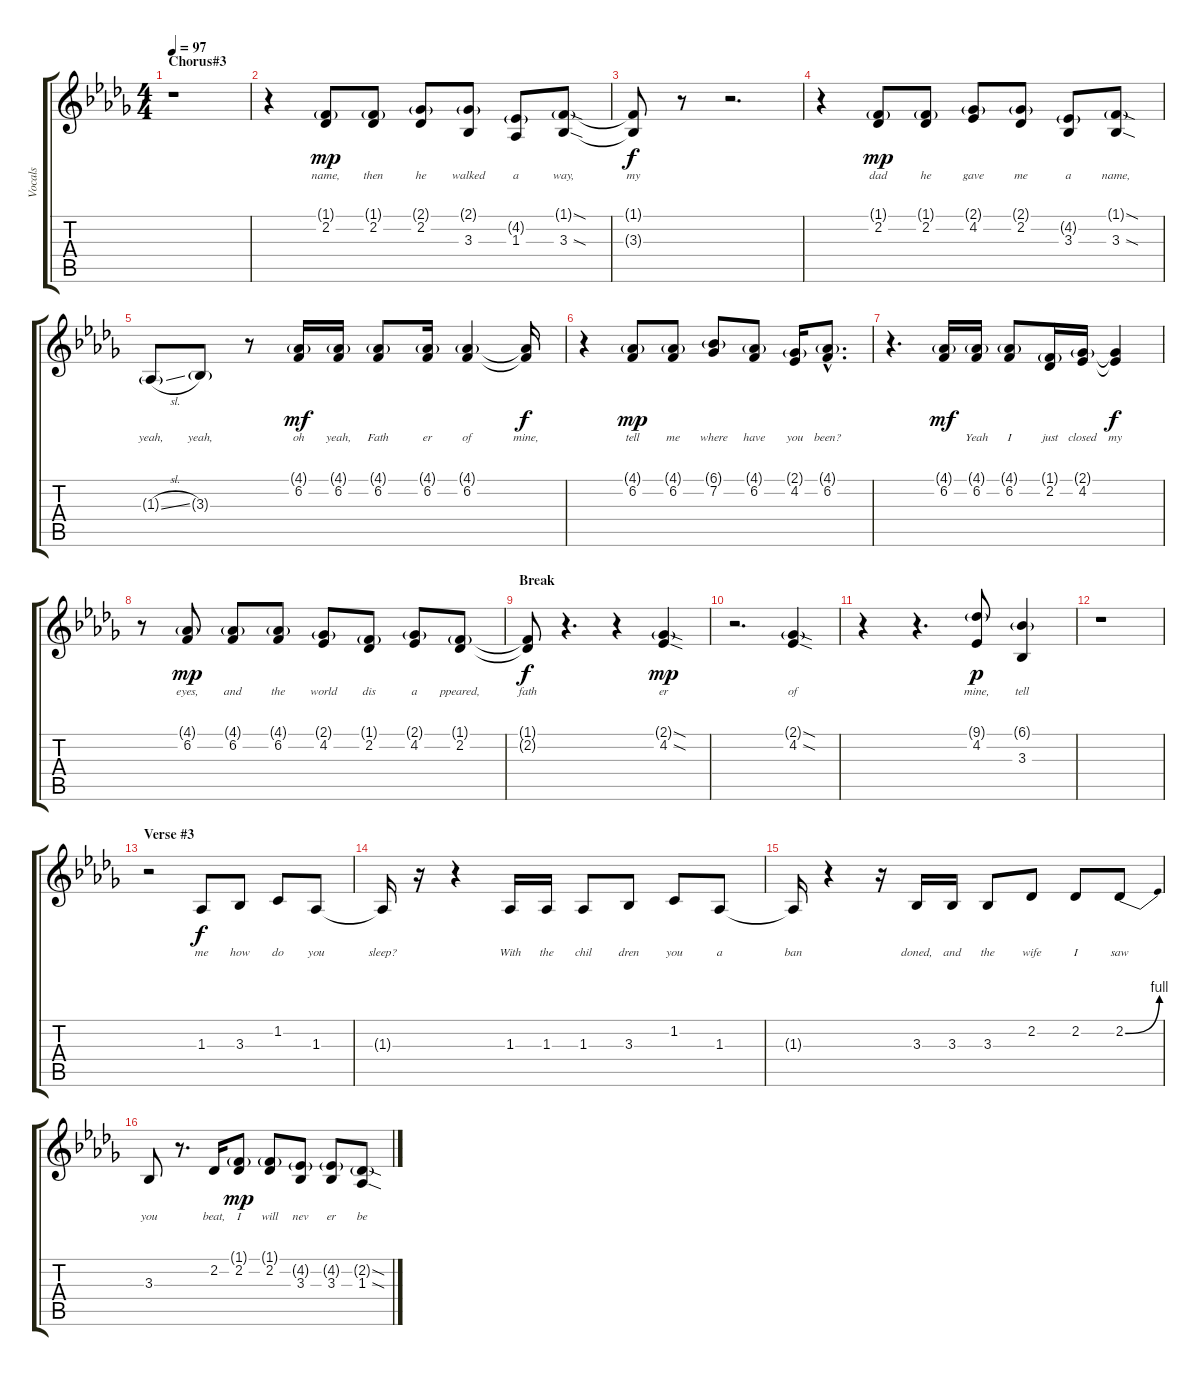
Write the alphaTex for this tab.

\track ("Vocals" "Vocals") {instrument sopranosax}
\staff {score tabs}
\tuning (E4 B3 G3 D3 A2 E2) {hide}
\ts (4 4)
\section ("" "Chorus#3")
\tempo 97
\clef g2
\ks db
r.1{dy mf} |
r.4 (1.1{g} 2.2).8{lyrics (0 "name,") lyrics (1 "") lyrics (2 "") lyrics (3 "") lyrics (4 "") dy mp} (1.1{g} 2.2).8{lyrics (0 "then") lyrics (1 "") lyrics (2 "") lyrics (3 "") lyrics (4 "")} (2.1{g} 2.2).8{lyrics (0 "he") lyrics (1 "") lyrics (2 "") lyrics (3 "") lyrics (4 "")} (2.1{g} 3.3).8{lyrics (0 "walked") lyrics (1 "") lyrics (2 "") lyrics (3 "") lyrics (4 "")} (4.2{g} 1.3).8{lyrics (0 "a") lyrics (1 "") lyrics (2 "") lyrics (3 "") lyrics (4 "")} (1.1{sod g} 3.3{sod}).8{lyrics (0 "way,") lyrics (1 "") lyrics (2 "") lyrics (3 "") lyrics (4 "")} |
(1.1{t} 3.3{t}).8{lyrics (0 "my") lyrics (1 "") lyrics (2 "") lyrics (3 "") lyrics (4 "") dy f} r.8 r.2{d} |
r.4 (1.1{g} 2.2).8{lyrics (0 "dad") lyrics (1 "") lyrics (2 "") lyrics (3 "") lyrics (4 "") dy mp} (1.1{g} 2.2).8{lyrics (0 "he") lyrics (1 "") lyrics (2 "") lyrics (3 "") lyrics (4 "")} (2.1{g} 4.2).8{lyrics (0 "gave") lyrics (1 "") lyrics (2 "") lyrics (3 "") lyrics (4 "")} (2.1{g} 2.2).8{lyrics (0 "me") lyrics (1 "") lyrics (2 "") lyrics (3 "") lyrics (4 "")} (4.2{g} 3.3).8{lyrics (0 "a") lyrics (1 "") lyrics (2 "") lyrics (3 "") lyrics (4 "")} (1.1{sod g} 3.3{sod}).8{lyrics (0 "name,") lyrics (1 "") lyrics (2 "") lyrics (3 "") lyrics (4 "")} |
1.3{sl g}.8{lyrics (0 "yeah,") lyrics (1 "") lyrics (2 "") lyrics (3 "") lyrics (4 "")} 3.3{g}.8{lyrics (0 "yeah,") lyrics (1 "") lyrics (2 "") lyrics (3 "") lyrics (4 "")} r.8 (4.1{g} 6.2).16{lyrics (0 "oh") lyrics (1 "") lyrics (2 "") lyrics (3 "") lyrics (4 "") dy mf} (4.1{g} 6.2).16{lyrics (0 "yeah,") lyrics (1 "") lyrics (2 "") lyrics (3 "") lyrics (4 "")} (4.1{g} 6.2).8{lyrics (0 "Fath") lyrics (1 "") lyrics (2 "") lyrics (3 "") lyrics (4 "")} (4.1{g} 6.2).16{lyrics (0 "er") lyrics (1 "") lyrics (2 "") lyrics (3 "") lyrics (4 "")} (4.1{g} 6.2).4{lyrics (0 "of") lyrics (1 "") lyrics (2 "") lyrics (3 "") lyrics (4 "")} (4.1{t} 6.2{t}).16{lyrics (0 "mine,") lyrics (1 "") lyrics (2 "") lyrics (3 "") lyrics (4 "") dy f} |
r.4 (4.1{g} 6.2).8{lyrics (0 "tell") lyrics (1 "") lyrics (2 "") lyrics (3 "") lyrics (4 "") dy mp} (4.1{g} 6.2).8{lyrics (0 "me") lyrics (1 "") lyrics (2 "") lyrics (3 "") lyrics (4 "")} (6.1{g} 7.2).8{lyrics (0 "where") lyrics (1 "") lyrics (2 "") lyrics (3 "") lyrics (4 "")} (4.1{g} 6.2).8{lyrics (0 "have") lyrics (1 "") lyrics (2 "") lyrics (3 "") lyrics (4 "")} (2.1{g} 4.2).16{lyrics (0 "you") lyrics (1 "") lyrics (2 "") lyrics (3 "") lyrics (4 "")} (4.1{g hac} 6.2{hac}).8{d lyrics (0 "been?") lyrics (1 "") lyrics (2 "") lyrics (3 "") lyrics (4 "")} |
r.4{d} (4.1{g} 6.2).16{lyrics (0 "") lyrics (1 "") lyrics (2 "") lyrics (3 "") lyrics (4 "") dy mf} (4.1{g} 6.2).16{lyrics (0 "Yeah") lyrics (1 "") lyrics (2 "") lyrics (3 "") lyrics (4 "")} (4.1{g} 6.2).8{lyrics (0 "I") lyrics (1 "") lyrics (2 "") lyrics (3 "") lyrics (4 "")} (1.1{g} 2.2).16{lyrics (0 "just") lyrics (1 "") lyrics (2 "") lyrics (3 "") lyrics (4 "")} (2.1{g} 4.2).16{lyrics (0 "closed") lyrics (1 "") lyrics (2 "") lyrics (3 "") lyrics (4 "")} (2.1{t} 4.2{t}).4{lyrics (0 "my") lyrics (1 "") lyrics (2 "") lyrics (3 "") lyrics (4 "") dy f} |
r.8 (4.1{g} 6.2).8{lyrics (0 "eyes,") lyrics (1 "") lyrics (2 "") lyrics (3 "") lyrics (4 "") dy mp} (4.1{g} 6.2).8{lyrics (0 "and") lyrics (1 "") lyrics (2 "") lyrics (3 "") lyrics (4 "")} (4.1{g} 6.2).8{lyrics (0 "the") lyrics (1 "") lyrics (2 "") lyrics (3 "") lyrics (4 "")} (2.1{g} 4.2).8{lyrics (0 "world") lyrics (1 "") lyrics (2 "") lyrics (3 "") lyrics (4 "")} (1.1{g} 2.2).8{lyrics (0 "dis") lyrics (1 "") lyrics (2 "") lyrics (3 "") lyrics (4 "")} (2.1{g} 4.2).8{lyrics (0 "a") lyrics (1 "") lyrics (2 "") lyrics (3 "") lyrics (4 "")} (1.1{g} 2.2).8{lyrics (0 "ppeared,") lyrics (1 "") lyrics (2 "") lyrics (3 "") lyrics (4 "")} |
\section ("" "Break")
(1.1{t} 2.2{t}).8{lyrics (0 "fath") lyrics (1 "") lyrics (2 "") lyrics (3 "") lyrics (4 "") dy f} r.4{d} r.4 (2.1{sod g} 4.2{sod}).4{lyrics (0 "er") lyrics (1 "") lyrics (2 "") lyrics (3 "") lyrics (4 "") dy mp} |
r.2{d} (2.1{sod g} 4.2{sod}).4{lyrics (0 "of") lyrics (1 "") lyrics (2 "") lyrics (3 "") lyrics (4 "")} |
r.4 r.4{d} (9.1{g} 4.2).8{lyrics (0 "mine,") lyrics (1 "") lyrics (2 "") lyrics (3 "") lyrics (4 "") dy p} (6.1{g} 3.3).4{lyrics (0 "tell") lyrics (1 "") lyrics (2 "") lyrics (3 "") lyrics (4 "")} |
r.1 |
\section ("" "Verse #3")
r.2 1.3.8{lyrics (0 "me") lyrics (1 "") lyrics (2 "") lyrics (3 "") lyrics (4 "") dy f} 3.3.8{lyrics (0 "how") lyrics (1 "") lyrics (2 "") lyrics (3 "") lyrics (4 "")} 1.2.8{lyrics (0 "do") lyrics (1 "") lyrics (2 "") lyrics (3 "") lyrics (4 "")} 1.3.8{lyrics (0 "you") lyrics (1 "") lyrics (2 "") lyrics (3 "") lyrics (4 "")} |
1.3{t}.16{lyrics (0 "sleep?") lyrics (1 "") lyrics (2 "") lyrics (3 "") lyrics (4 "")} r.16 r.4 1.3.16{lyrics (0 "With") lyrics (1 "") lyrics (2 "") lyrics (3 "") lyrics (4 "")} 1.3.16{lyrics (0 "the") lyrics (1 "") lyrics (2 "") lyrics (3 "") lyrics (4 "")} 1.3.8{lyrics (0 "chil") lyrics (1 "") lyrics (2 "") lyrics (3 "") lyrics (4 "")} 3.3.8{lyrics (0 "dren") lyrics (1 "") lyrics (2 "") lyrics (3 "") lyrics (4 "")} 1.2.8{lyrics (0 "you") lyrics (1 "") lyrics (2 "") lyrics (3 "") lyrics (4 "")} 1.3.8{lyrics (0 "a") lyrics (1 "") lyrics (2 "") lyrics (3 "") lyrics (4 "")} |
1.3{t}.16{lyrics (0 "ban") lyrics (1 "") lyrics (2 "") lyrics (3 "") lyrics (4 "")} r.4 r.16 3.3.16{lyrics (0 "doned,") lyrics (1 "") lyrics (2 "") lyrics (3 "") lyrics (4 "")} 3.3.16{lyrics (0 "and") lyrics (1 "") lyrics (2 "") lyrics (3 "") lyrics (4 "")} 3.3.8{lyrics (0 "the") lyrics (1 "") lyrics (2 "") lyrics (3 "") lyrics (4 "")} 2.2.8{lyrics (0 "wife") lyrics (1 "") lyrics (2 "") lyrics (3 "") lyrics (4 "")} 2.2.8{lyrics (0 "I") lyrics (1 "") lyrics (2 "") lyrics (3 "") lyrics (4 "")} 2.2{be (bend 0 0 60 4)}.8{lyrics (0 "saw") lyrics (1 "") lyrics (2 "") lyrics (3 "") lyrics (4 "")} |
3.3.8{lyrics (0 "you") lyrics (1 "") lyrics (2 "") lyrics (3 "") lyrics (4 "")} r.8{d} 2.2.16{lyrics (0 "beat,") lyrics (1 "") lyrics (2 "") lyrics (3 "") lyrics (4 "")} (1.1{g} 2.2).8{lyrics (0 "I") lyrics (1 "") lyrics (2 "") lyrics (3 "") lyrics (4 "") dy mp} (1.1{g} 2.2).8{lyrics (0 "will") lyrics (1 "") lyrics (2 "") lyrics (3 "") lyrics (4 "")} (4.2{g} 3.3).8{lyrics (0 "nev") lyrics (1 "") lyrics (2 "") lyrics (3 "") lyrics (4 "")} (4.2{g} 3.3).8{lyrics (0 "er") lyrics (1 "") lyrics (2 "") lyrics (3 "") lyrics (4 "")} (2.2{sod g} 1.3{sod}).8{lyrics (0 "be") lyrics (1 "") lyrics (2 "") lyrics (3 "") lyrics (4 "")}
